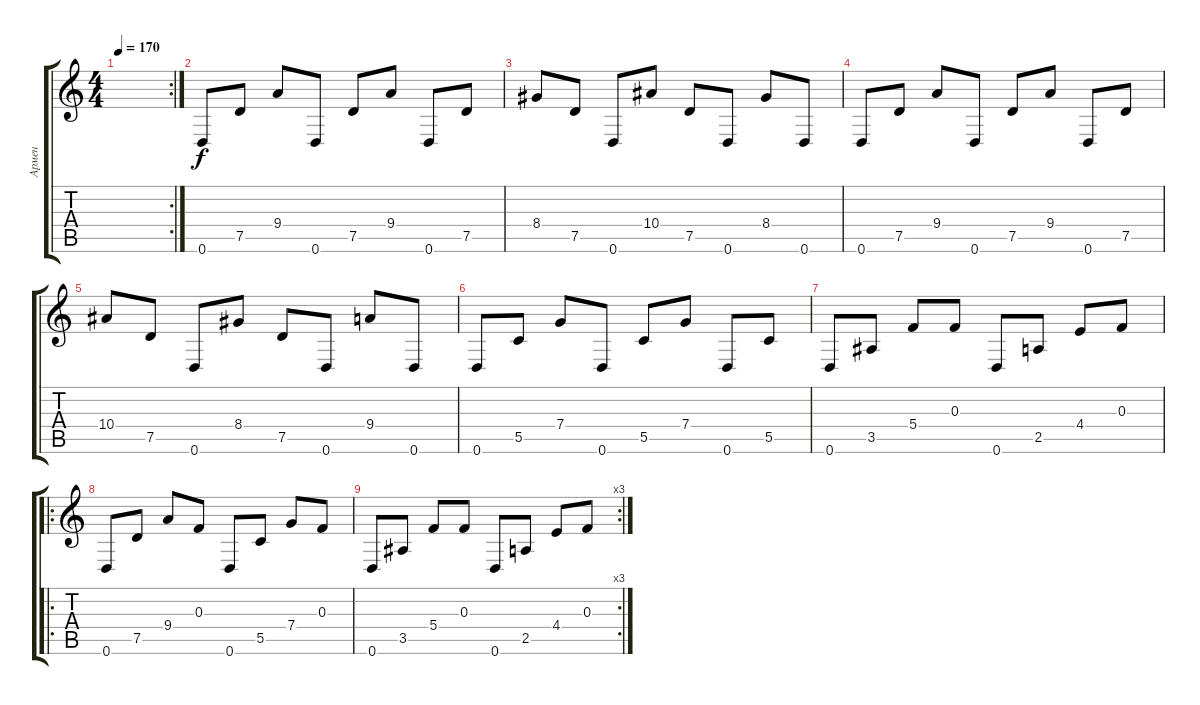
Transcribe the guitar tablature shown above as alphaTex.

\track ("Армен" "Армен") {instrument electricguitarclean}
\staff {score tabs}
\tuning (D4 A3 F3 C3 G2 D2) {hide}
\rc 2
\ts (4 4)
\tempo 170
\clef g2
\ks c
|
0.6.8 7.5.8 9.4.8 0.6.8 7.5.8 9.4.8 0.6.8 7.5.8 |
8.4.8 7.5.8 0.6.8 10.4.8 7.5.8 0.6.8 8.4.8 0.6.8 |
0.6.8 7.5.8 9.4.8 0.6.8 7.5.8 9.4.8 0.6.8 7.5.8 |
10.4.8 7.5.8 0.6.8 8.4.8 7.5.8 0.6.8 9.4.8 0.6.8 |
0.6.8 5.5.8 7.4.8 0.6.8 5.5.8 7.4.8 0.6.8 5.5.8 |
0.6.8 3.5.8 5.4.8 0.3.8 0.6.8 2.5.8 4.4.8 0.3.8 |
\ro
0.6.8 7.5.8 9.4.8 0.3.8 0.6.8 5.5.8 7.4.8 0.3.8 |
\rc 3
0.6.8 3.5.8 5.4.8 0.3.8 0.6.8 2.5.8 4.4.8 0.3.8
